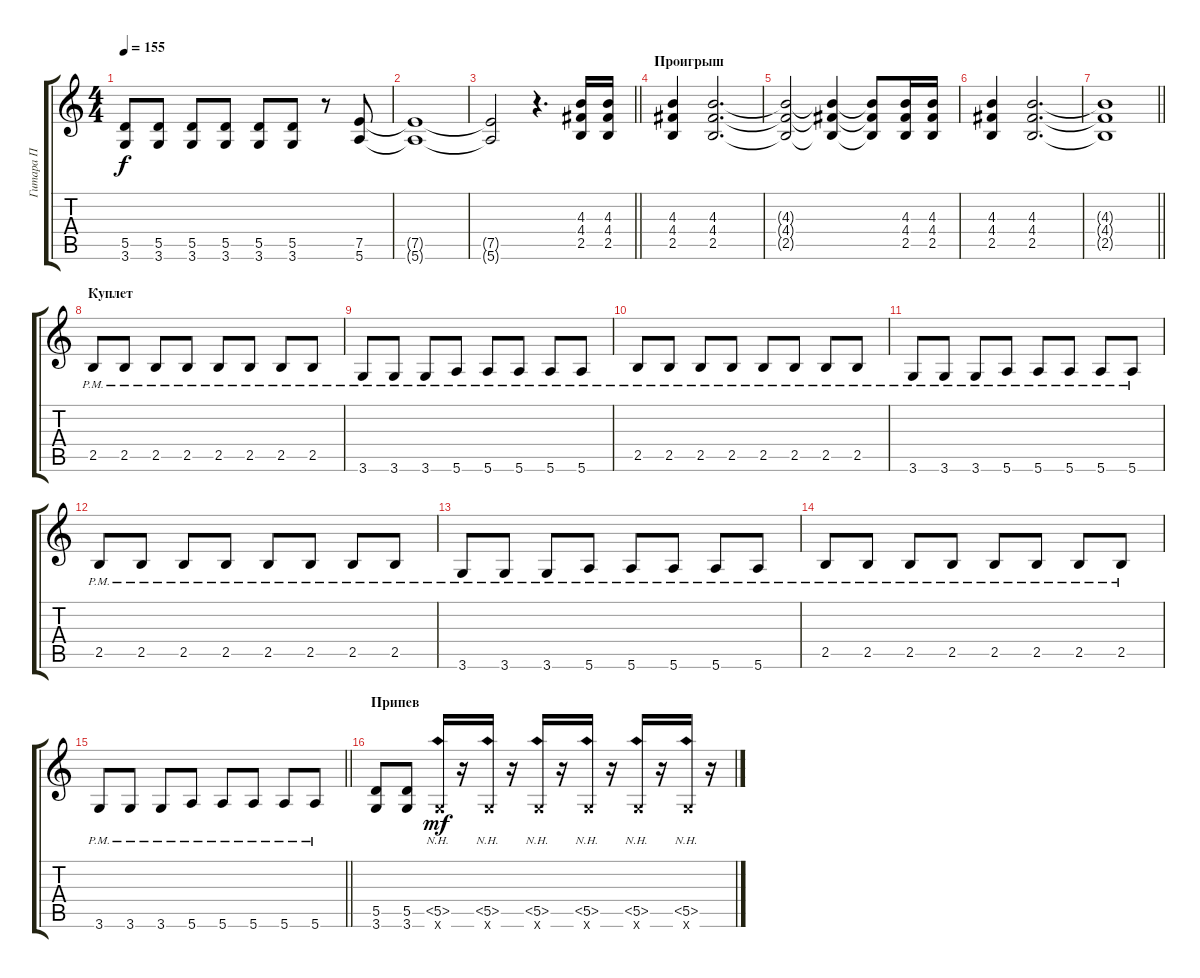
\track ("Гитара П" "Гитара П") {instrument overdrivenguitar}
\staff {score tabs}
\tuning (E4 B3 G3 D3 A2 E2) {hide}
\ts (4 4)
\tempo 155
\clef g2
\ks c
(5.5 3.6).8{dy f} (5.5 3.6).8 (5.5 3.6).8 (5.5 3.6).8 (5.5 3.6).8 (5.5 3.6).8 r.8 (7.5 5.6).8{volume 6} |
(7.5{t} 5.6{t}).1 |
\barLineRight lightlight
(7.5{t} 5.6{t}).2 r.4{d} (4.3 4.4 2.5).16{volume 13} (4.3 4.4 2.5).16 |
\section ("" "Проигрыш")
(4.3 4.4 2.5).4 (4.3 4.4 2.5).2{d} |
(4.3{t} 4.4{t} 2.5{t}).2 (4.3{t} 4.4{t} 2.5{t}).4 (4.3{t} 4.4{t} 2.5{t}).8 (4.3 4.4 2.5).16 (4.3 4.4 2.5).16 |
(4.3 4.4 2.5).4 (4.3 4.4 2.5).2{d} |
\barLineRight lightlight
(4.3{t} 4.4{t} 2.5{t}).1 |
\section ("" "Куплет")
2.5{pm}.8 2.5{pm}.8 2.5{pm}.8 2.5{pm}.8 2.5{pm}.8 2.5{pm}.8 2.5{pm}.8 2.5{pm}.8 |
3.6{pm}.8 3.6{pm}.8 3.6{pm}.8 5.6{pm}.8 5.6{pm}.8 5.6{pm}.8 5.6{pm}.8 5.6{pm}.8 |
2.5{pm}.8 2.5{pm}.8 2.5{pm}.8 2.5{pm}.8 2.5{pm}.8 2.5{pm}.8 2.5{pm}.8 2.5{pm}.8 |
3.6{pm}.8 3.6{pm}.8 3.6{pm}.8 5.6{pm}.8 5.6{pm}.8 5.6{pm}.8 5.6{pm}.8 5.6{pm}.8 |
2.5{pm}.8 2.5{pm}.8 2.5{pm}.8 2.5{pm}.8 2.5{pm}.8 2.5{pm}.8 2.5{pm}.8 2.5{pm}.8 |
3.6{pm}.8 3.6{pm}.8 3.6{pm}.8 5.6{pm}.8 5.6{pm}.8 5.6{pm}.8 5.6{pm}.8 5.6{pm}.8 |
2.5{pm}.8 2.5{pm}.8 2.5{pm}.8 2.5{pm}.8 2.5{pm}.8 2.5{pm}.8 2.5{pm}.8 2.5{pm}.8 |
\barLineRight lightlight
3.6{pm}.8 3.6{pm}.8 3.6{pm}.8 5.6{pm}.8 5.6{pm}.8 5.6{pm}.8 5.6{pm}.8 5.6{pm}.8 |
\section ("" "Припев")
(5.5 3.6).8 (5.5 3.6).8 (5.5{nh} 3.6{x}).16{dy mf} r.16 (5.5{nh} 3.6{x}).16 r.16 (5.5{nh} 3.6{x}).16 r.16 (5.5{nh} 3.6{x}).16 r.16 (5.5{nh} 3.6{x}).16 r.16 (5.5{nh} 3.6{x}).16 r.16
